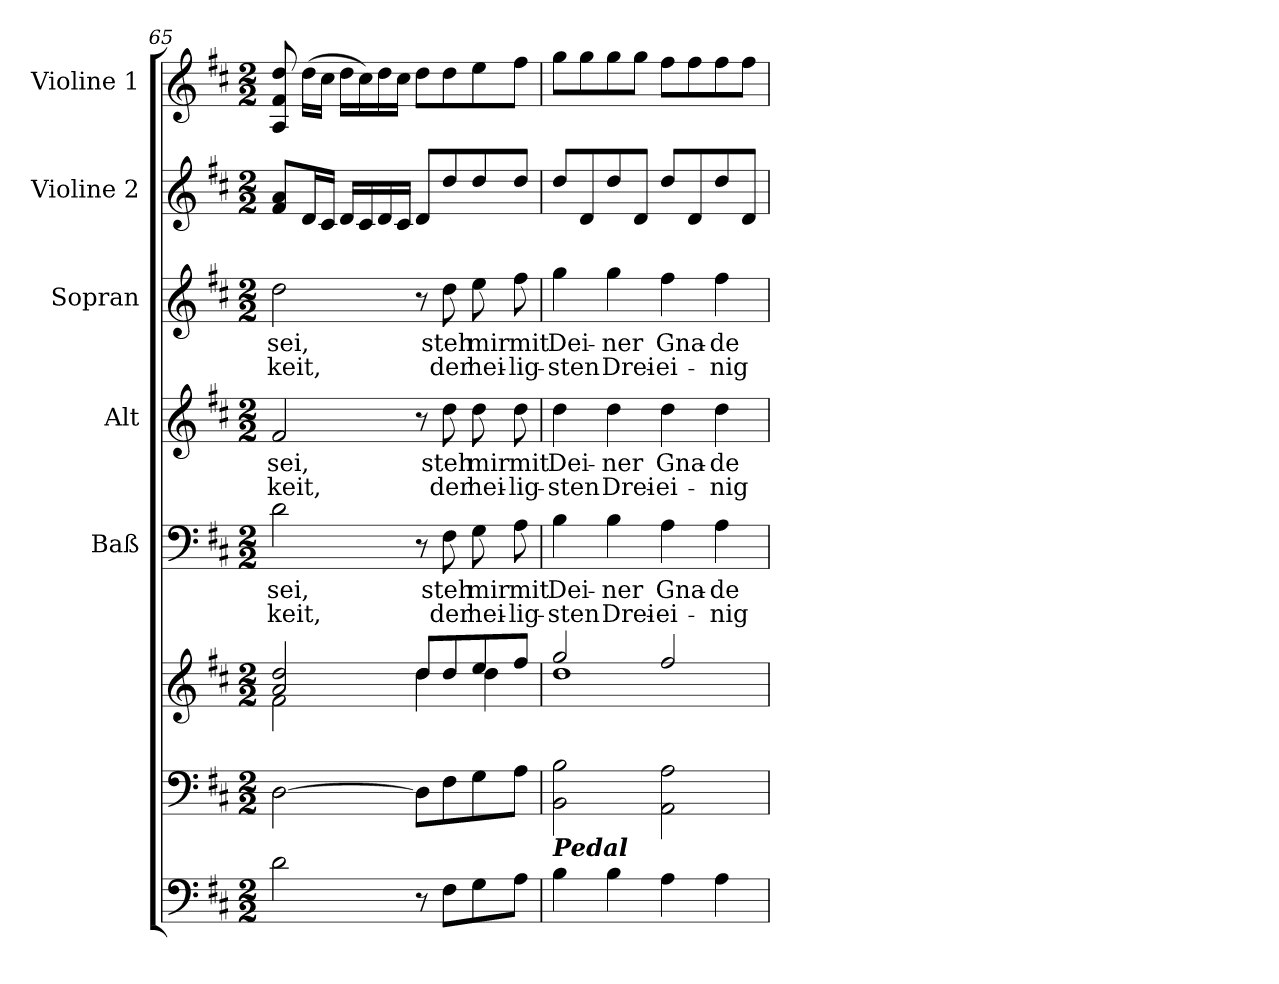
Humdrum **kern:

**kern	**kern	**kern	**kern	**text	**text	**kern	**text	**text	**kern	**text	**text	**kern	**kern
*part7	*part6	*part6	*part5	*part5	*part5	*part4	*part4	*part4	*part3	*part3	*part3	*part2	*part1
*staff8	*staff7	*staff6	*staff5	*staff5	*staff5	*staff4	*staff4	*staff4	*staff3	*staff3	*staff3	*staff2	*staff1
*	*	*	*I"Baß	*	*	*I"Alt	*	*	*I"Sopran	*	*	*I"Violine 2	*I"Violine 1
*	*	*	*	*	*	*	*	*	*	*	*	*I'Vln	*I'Vln
!!LO:PB:g=z
*clefF4	*clefF4	*clefG2	*clefF4	*	*	*clefG2	*	*	*clefG2	*	*	*clefG2	*clefG2
*ITrd7c12	*	*	*	*	*	*	*	*	*	*	*	*	*
*k[f#c#]	*k[f#c#]	*k[f#c#]	*k[f#c#]	*	*	*k[f#c#]	*	*	*k[f#c#]	*	*	*k[f#c#]	*k[f#c#]
*D:	*D:	*D:	*D:	*	*	*D:	*	*	*D:	*	*	*D:	*D:
*M2/2	*M2/2	*M2/2	*M2/2	*	*	*M2/2	*	*	*M2/2	*	*	*M2/2	*M2/2
=65	=65	=65	=65	=65	=65	=65	=65	=65	=65	=65	=65	=65	=65
*	*	*^	*	*	*	*	*	*	*	*	*	*	*
!	!	!	!	!	!LO:LY:b	!LO:LY:b	!	!LO:LY:b	!LO:LY:b	!	!LO:LY:b	!LO:LY:b	!	!
2D\	[2D\	2a/ 2dd/	2f#\	2d\	sei,	-keit,	2f#/	sei,	-keit,	2dd\	sei,	-keit,	8f#/ 8a/L	8A/ 8f#/ 8dd/
.	.	.	.	.	.	.	.	.	.	.	.	.	16d/L	(>16dd\LL
.	.	.	.	.	.	.	.	.	.	.	.	.	16c#/JJ	16cc#\JJ
.	.	.	.	.	.	.	.	.	.	.	.	.	16d/LL	16dd\LL
.	.	.	.	.	.	.	.	.	.	.	.	.	16c#/	16cc#\)
.	.	.	.	.	.	.	.	.	.	.	.	.	16d/	16dd\
.	.	.	.	.	.	.	.	.	.	.	.	.	16c#/JJ	16cc#\JJ
8r	8D\L]	8dd/L	4dd\	8r	.	.	8r	.	.	8r	.	.	8d/L	8dd\L
!	!	!	!	!	!LO:LY:b	!LO:LY:b	!	!LO:LY:b	!LO:LY:b	!	!LO:LY:b	!LO:LY:b	!	!
8FF#\L	8F#\	8dd/	.	8F#\	steh	der	8dd\	steh	der	8dd\	steh	der	8dd/	8dd\
!	!	!	!	!	!LO:LY:b	!LO:LY:b	!	!LO:LY:b	!LO:LY:b	!	!LO:LY:b	!LO:LY:b	!	!
8GG\	8G\	8ee/	4dd\	8G\	mir	hei-	8dd\	mir	hei-	8ee\	mir	hei-	8dd/	8ee\
!	!	!	!	!	!LO:LY:b	!LO:LY:b	!	!LO:LY:b	!LO:LY:b	!	!LO:LY:b	!LO:LY:b	!	!
8AA\J	8A\J	8ff#/J	.	8A\	mit	-lig-	8dd\	mit	-lig-	8ff#\	mit	-lig-	8dd/J	8ff#\J
=66	=66	=66	=66	=66	=66	=66	=66	=66	=66	=66	=66	=66	=66	=66
!	!LO:TX:b:Bi:t=Pedal	!	!	!	!	!	!	!	!	!	!	!	!	!
!	!	!	!	!	!LO:LY:b	!LO:LY:b	!	!LO:LY:b	!LO:LY:b	!	!LO:LY:b	!LO:LY:b	!	!
4BB\	2BB\ 2B\	2gg/	1dd	4B\	Dei-	-sten	4dd\	Dei-	-sten	4gg\	Dei-	-sten	8dd/L	8gg\L
.	.	.	.	.	.	.	.	.	.	.	.	.	8d/	8gg\
!	!	!	!	!	!LO:LY:b	!LO:LY:b	!	!LO:LY:b	!LO:LY:b	!	!LO:LY:b	!LO:LY:b	!	!
4BB\	.	.	.	4B\	-ner	Drei-	4dd\	-ner	Drei-	4gg\	-ner	Drei-	8dd/	8gg\
.	.	.	.	.	.	.	.	.	.	.	.	.	8d/J	8gg\J
!	!	!	!	!	!LO:LY:b	!LO:LY:b	!	!LO:LY:b	!LO:LY:b	!	!LO:LY:b	!LO:LY:b	!	!
4AA\	2AA\ 2A\	2ff#/	.	4A\	Gna-	-ei-	4dd\	Gna-	-ei-	4ff#\	Gna-	-ei-	8dd/L	8ff#\L
.	.	.	.	.	.	.	.	.	.	.	.	.	8d/	8ff#\
!	!	!	!	!	!LO:LY:b	!LO:LY:b	!	!LO:LY:b	!LO:LY:b	!	!LO:LY:b	!LO:LY:b	!	!
4AA\	.	.	.	4A\	-de	-nig-	4dd\	-de	-nig-	4ff#\	-de	-nig-	8dd/	8ff#\
.	.	.	.	.	.	.	.	.	.	.	.	.	8d/J	8ff#\J
*	*	*v	*v	*	*	*	*	*	*	*	*	*	*	*
=	=	=	=	=	=	=	=	=	=	=	=	=	=
*-	*-	*-	*-	*-	*-	*-	*-	*-	*-	*-	*-	*-	*-
